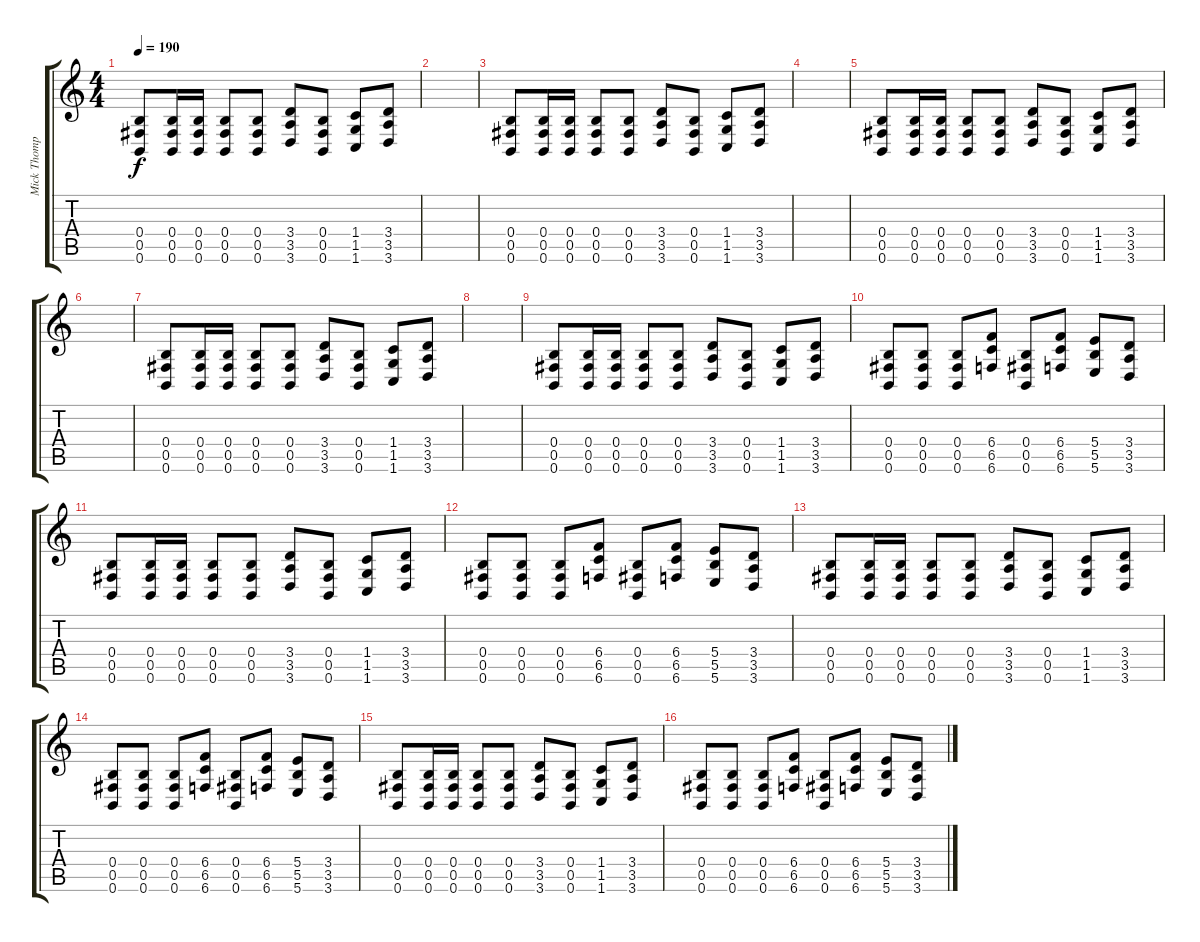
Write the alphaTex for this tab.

\track ("Mick Thompson" "Mick Thomp") {instrument distortionguitar}
\staff {score tabs}
\tuning (Db4 Ab3 E3 B2 Gb2 B1) {hide}
\ts (4 4)
\tempo 190
\clef g2
\ks c
(0.4 0.5 0.6).8{dy f} (0.4 0.5 0.6).16 (0.4 0.5 0.6).16 (0.4 0.5 0.6).8 (0.4 0.5 0.6).8 (3.4 3.5 3.6).8 (0.4 0.5 0.6).8 (1.4 1.5 1.6).8 (3.4 3.5 3.6).8 |
|
(0.4 0.5 0.6).8 (0.4 0.5 0.6).16 (0.4 0.5 0.6).16 (0.4 0.5 0.6).8 (0.4 0.5 0.6).8 (3.4 3.5 3.6).8 (0.4 0.5 0.6).8 (1.4 1.5 1.6).8 (3.4 3.5 3.6).8 |
|
(0.4 0.5 0.6).8 (0.4 0.5 0.6).16 (0.4 0.5 0.6).16 (0.4 0.5 0.6).8 (0.4 0.5 0.6).8 (3.4 3.5 3.6).8 (0.4 0.5 0.6).8 (1.4 1.5 1.6).8 (3.4 3.5 3.6).8 |
|
(0.4 0.5 0.6).8 (0.4 0.5 0.6).16 (0.4 0.5 0.6).16 (0.4 0.5 0.6).8 (0.4 0.5 0.6).8 (3.4 3.5 3.6).8 (0.4 0.5 0.6).8 (1.4 1.5 1.6).8 (3.4 3.5 3.6).8 |
|
(0.4 0.5 0.6).8 (0.4 0.5 0.6).16 (0.4 0.5 0.6).16 (0.4 0.5 0.6).8 (0.4 0.5 0.6).8 (3.4 3.5 3.6).8 (0.4 0.5 0.6).8 (1.4 1.5 1.6).8 (3.4 3.5 3.6).8 |
(0.4 0.5 0.6).8 (0.4 0.5 0.6).8 (0.4 0.5 0.6).8 (6.4 6.5 6.6).8 (0.4 0.5 0.6).8 (6.4 6.5 6.6).8 (5.4 5.5 5.6).8 (3.4 3.5 3.6).8 |
(0.4 0.5 0.6).8 (0.4 0.5 0.6).16 (0.4 0.5 0.6).16 (0.4 0.5 0.6).8 (0.4 0.5 0.6).8 (3.4 3.5 3.6).8 (0.4 0.5 0.6).8 (1.4 1.5 1.6).8 (3.4 3.5 3.6).8 |
(0.4 0.5 0.6).8 (0.4 0.5 0.6).8 (0.4 0.5 0.6).8 (6.4 6.5 6.6).8 (0.4 0.5 0.6).8 (6.4 6.5 6.6).8 (5.4 5.5 5.6).8 (3.4 3.5 3.6).8 |
(0.4 0.5 0.6).8 (0.4 0.5 0.6).16 (0.4 0.5 0.6).16 (0.4 0.5 0.6).8 (0.4 0.5 0.6).8 (3.4 3.5 3.6).8 (0.4 0.5 0.6).8 (1.4 1.5 1.6).8 (3.4 3.5 3.6).8 |
(0.4 0.5 0.6).8 (0.4 0.5 0.6).8 (0.4 0.5 0.6).8 (6.4 6.5 6.6).8 (0.4 0.5 0.6).8 (6.4 6.5 6.6).8 (5.4 5.5 5.6).8 (3.4 3.5 3.6).8 |
(0.4 0.5 0.6).8 (0.4 0.5 0.6).16 (0.4 0.5 0.6).16 (0.4 0.5 0.6).8 (0.4 0.5 0.6).8 (3.4 3.5 3.6).8 (0.4 0.5 0.6).8 (1.4 1.5 1.6).8 (3.4 3.5 3.6).8 |
(0.4 0.5 0.6).8 (0.4 0.5 0.6).8 (0.4 0.5 0.6).8 (6.4 6.5 6.6).8 (0.4 0.5 0.6).8 (6.4 6.5 6.6).8 (5.4 5.5 5.6).8 (3.4 3.5 3.6).8
